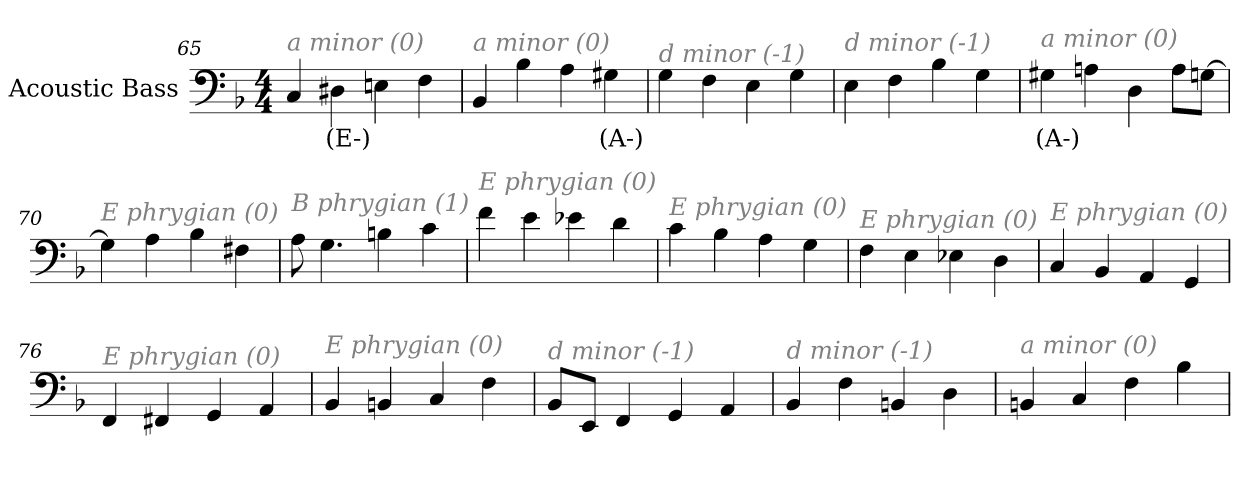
**kern	**text
*part1	*part1
*staff1	*staff1
*I"Acoustic Bass	*
*clefF4	*
*ITrd7c12	*
*k[b-]	*
*F:	*
*M4/4	*
=65	=65
!LO:TX:i:color=#808080:t=a minor (0)	!
4CC	.
4DD#Xi	(E-)
4EEn	.
4FF	.
=66	=66
!LO:TX:i:color=#808080:t=a minor (0)	!
4BBB-	.
4BB-	.
4AA	.
4GG#Xi	(A-)
=67	=67
!LO:TX:i:color=#808080:t=d minor (-1)	!
4GG	.
4FF	.
4EE	.
4GG	.
=68	=68
!LO:TX:i:color=#808080:t=d minor (-1)	!
4EE	.
4FF	.
4BB-	.
4GG	.
=69	=69
!LO:TX:i:color=#808080:t=a minor (0)	!
4GG#Xi	(A-)
4AAn	.
4DD	.
8AAL	.
[8GGJ	.
=70	=70
!LO:TX:i:color=#808080:t=E phrygian (0)	!
4GG]	.
4AA	.
4BB-	.
4FF#X	.
=71	=71
!LO:TX:i:color=#808080:t=B phrygian (1)	!
8AA	.
4.GG	.
4BBn	.
4C	.
=72	=72
!LO:TX:i:color=#808080:t=E phrygian (0)	!
4F	.
4E	.
4E-X	.
4D	.
=73	=73
!LO:TX:i:color=#808080:t=E phrygian (0)	!
4C	.
4BB-	.
4AA	.
4GG	.
=74	=74
!LO:TX:i:color=#808080:t=E phrygian (0)	!
4FF	.
4EE	.
4EE-X	.
4DD	.
=75	=75
!LO:TX:i:color=#808080:t=E phrygian (0)	!
4CC	.
4BBB-	.
4AAA	.
4GGG	.
=76	=76
!LO:TX:i:color=#808080:t=E phrygian (0)	!
4FFF	.
4FFF#X	.
4GGG	.
4AAA	.
=77	=77
!LO:TX:i:color=#808080:t=E phrygian (0)	!
4BBB-	.
4BBBn	.
4CC	.
4FF	.
=78	=78
!LO:TX:i:color=#808080:t=d minor (-1)	!
8BBB-L	.
8EEEJ	.
4FFF	.
4GGG	.
4AAA	.
=79	=79
!LO:TX:i:color=#808080:t=d minor (-1)	!
4BBB-	.
4FF	.
4BBBn	.
4DD	.
=80	=80
!LO:TX:i:color=#808080:t=a minor (0)	!
4BBBn	.
4CC	.
4FF	.
4BB-	.
=	=
*-	*-
